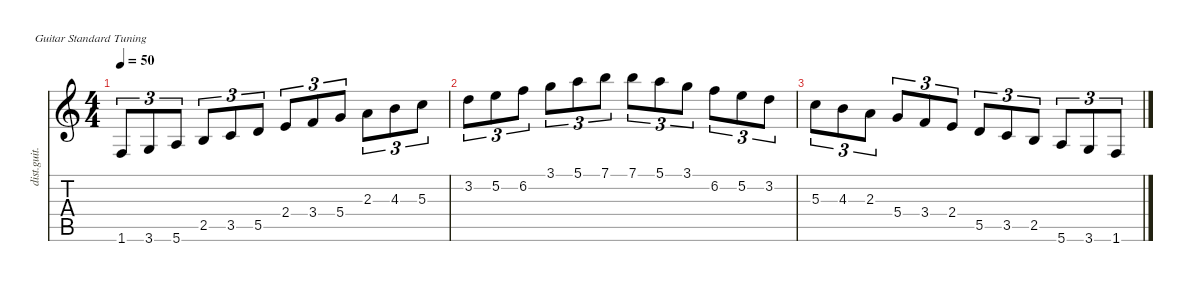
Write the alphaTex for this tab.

\defaultSystemsLayout 4
\hideDynamics
\bracketExtendMode nobrackets
\track ("Distortion Guitar" "dist.guit.") {instrument distortionguitar}
\staff {score tabs}
\tuning (E4 B3 G3 D3 A2 E2)
\ts (4 4)
\tempo 50
\clef g2
\ks c
1.6.8{tu (3 2) dy mf instrument distortionguitar beam Up} 3.6.8{tu (3 2) beam Up} 5.6.8{tu (3 2) beam Up} 2.5.8{tu (3 2) beam Up} 3.5.8{tu (3 2) beam Up} 5.5.8{tu (3 2) beam Up} 2.4.8{tu (3 2) beam Up} 3.4.8{tu (3 2) beam Up} 5.4.8{tu (3 2) beam Up} 2.3.8{tu (3 2) beam Down} 4.3.8{tu (3 2) beam Down} 5.3.8{tu (3 2) beam Down} |
3.2.8{tu (3 2) beam Down} 5.2.8{tu (3 2) beam Down} 6.2.8{tu (3 2) beam Down} 3.1.8{tu (3 2) beam Down} 5.1.8{tu (3 2) beam Down} 7.1.8{tu (3 2) beam Down} 7.1.8{tu (3 2) beam Down} 5.1.8{tu (3 2) beam Down} 3.1.8{tu (3 2) beam Down} 6.2.8{tu (3 2) beam Down} 5.2.8{tu (3 2) beam Down} 3.2.8{tu (3 2) beam Down} |
5.3.8{tu (3 2) beam Down} 4.3.8{tu (3 2) beam Down} 2.3.8{tu (3 2) beam Down} 5.4.8{tu (3 2) beam Up} 3.4.8{tu (3 2) beam Up} 2.4.8{tu (3 2) beam Up} 5.5.8{tu (3 2) beam Up} 3.5.8{tu (3 2) beam Up} 2.5.8{tu (3 2) beam Up} 5.6.8{tu (3 2) beam Up} 3.6.8{tu (3 2) beam Up} 1.6.8{tu (3 2) beam Up}
